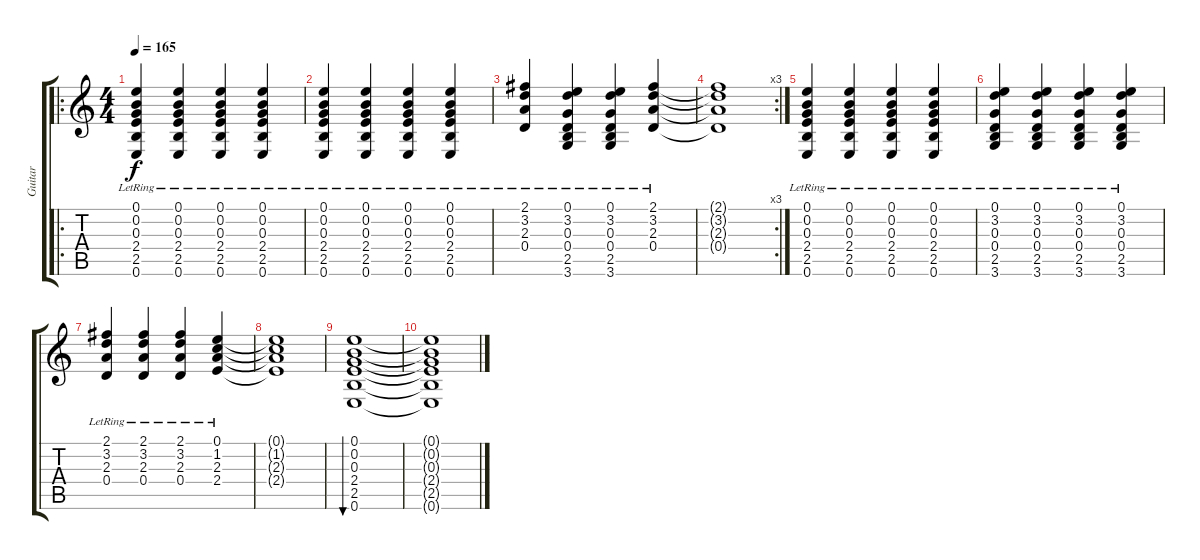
\track ("Guitar" "Guitar") {instrument acousticguitarsteel}
\staff {score tabs}
\tuning (E4 B3 G3 D3 A2 E2) {hide}
\ro
\ts (4 4)
\tempo 165
\clef g2
\ks c
(0.1{lr} 0.2{lr} 0.3{lr} 2.4{lr} 2.5{lr} 0.6{lr}).4{dy f} (0.1{lr} 0.2{lr} 0.3{lr} 2.4{lr} 2.5{lr} 0.6{lr}).4 (0.1{lr} 0.2{lr} 0.3{lr} 2.4{lr} 2.5{lr} 0.6{lr}).4 (0.1{lr} 0.2{lr} 0.3{lr} 2.4{lr} 2.5{lr} 0.6{lr}).4 |
(0.1{lr} 0.2{lr} 0.3{lr} 2.4{lr} 2.5{lr} 0.6{lr}).4 (0.1{lr} 0.2{lr} 0.3{lr} 2.4{lr} 2.5{lr} 0.6{lr}).4 (0.1{lr} 0.2{lr} 0.3{lr} 2.4{lr} 2.5{lr} 0.6{lr}).4 (0.1{lr} 0.2{lr} 0.3{lr} 2.4{lr} 2.5{lr} 0.6{lr}).4 |
(2.1{lr} 3.2{lr} 2.3{lr} 0.4{lr}).4 (0.1{lr} 3.2{lr} 0.3{lr} 0.4{lr} 2.5{lr} 3.6{lr}).4 (0.1{lr} 3.2{lr} 0.3{lr} 0.4{lr} 2.5{lr} 3.6{lr}).4 (2.1{lr} 3.2{lr} 2.3{lr} 0.4{lr}).4 |
\rc 3
(2.1{t} 3.2{t} 2.3{t} 0.4{t}).1 |
(0.1{lr} 0.2{lr} 0.3{lr} 2.4{lr} 2.5{lr} 0.6{lr}).4 (0.1{lr} 0.2{lr} 0.3{lr} 2.4{lr} 2.5{lr} 0.6{lr}).4 (0.1{lr} 0.2{lr} 0.3{lr} 2.4{lr} 2.5{lr} 0.6{lr}).4 (0.1{lr} 0.2{lr} 0.3{lr} 2.4{lr} 2.5{lr} 0.6{lr}).4 |
(0.1{lr} 3.2{lr} 0.3{lr} 0.4{lr} 2.5{lr} 3.6{lr}).4 (0.1{lr} 3.2{lr} 0.3{lr} 0.4{lr} 2.5{lr} 3.6{lr}).4 (0.1{lr} 3.2{lr} 0.3{lr} 0.4{lr} 2.5{lr} 3.6{lr}).4 (0.1{lr} 3.2{lr} 0.3{lr} 0.4{lr} 2.5{lr} 3.6{lr}).4 |
(2.1{lr} 3.2{lr} 2.3{lr} 0.4{lr}).4 (2.1{lr} 3.2{lr} 2.3{lr} 0.4{lr}).4 (2.1{lr} 3.2{lr} 2.3{lr} 0.4{lr}).4 (0.1{lr} 1.2{lr} 2.3{lr} 2.4{lr}).4 |
(0.1{t} 1.2{t} 2.3{t} 2.4{t}).1 |
(0.1 0.2 0.3 2.4 2.5 0.6).1{bu 480} |
(0.1{t} 0.2{t} 0.3{t} 2.4{t} 2.5{t} 0.6{t}).1
